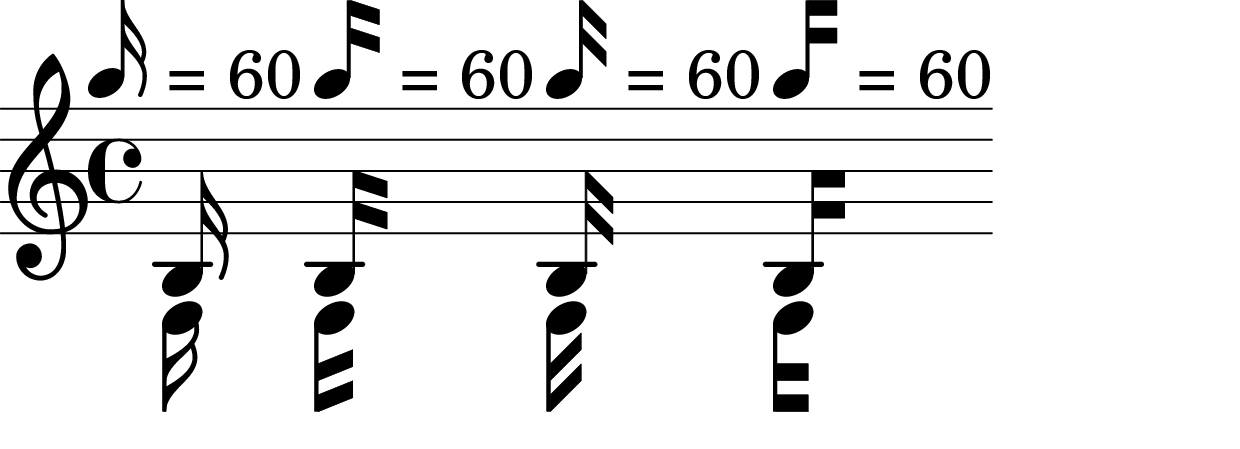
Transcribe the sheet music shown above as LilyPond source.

%% Generated by lilypond-book
%% Options: [exampleindent=10.16\mm,indent=0\mm,line-width=160\mm]
\include "lilypond-book-preamble.ly"


% ****************************************************************
% Start cut-&-pastable-section
% ****************************************************************

#(ly:set-option 'eps-box-padding 3.000000)



\paper {
  indent = 0\mm
  line-width = 160\mm
  % offset the left padding, also add 1mm as lilypond creates cropped
  % images with a little space on the right
  line-width = #(- line-width (* mm  3.000000) (* mm 1))
}

\layout {
  
}




% ****************************************************************
% ly snippet:
% ****************************************************************
\sourcefilename "/lilypond-2.24.3/input/regression/flags-straight-layout-staff-size.ly"
\sourcefileline 0
\version "2.23.14"

\header {
  texidoc = "Straight flags scale according to @code{layout-set-staff-size} in
@code{MetronomeMark}, @code{TextScript} and music."
}

\layout { \markLengthOn }

note = { \autoBeamOff \tempo 16 = 60 b16_\markup \note-by-number #4 #0 #-1 }

mus = {
  \note
  \override Score.MetronomeMark.flag-style = #'modern-straight-flag
  \override TextScript.flag-style = #'modern-straight-flag
  \override Flag.stencil = #modern-straight-flag
  \note
  \override Score.MetronomeMark.flag-style = #'old-straight-flag
  \override TextScript.flag-style = #'old-straight-flag
  \override Flag.stencil = #old-straight-flag
  \note
  \override Score.MetronomeMark.flag-style = #'flat-flag
  \override TextScript.flag-style = #'flat-flag
  \override Flag.stencil = #flat-flag
  \note
}

\score { \mus \layout { #(layout-set-staff-size 6) } }

\score { \mus }

\score { \mus \layout { #(layout-set-staff-size 60) } }



% ****************************************************************
% end ly snippet
% ****************************************************************
